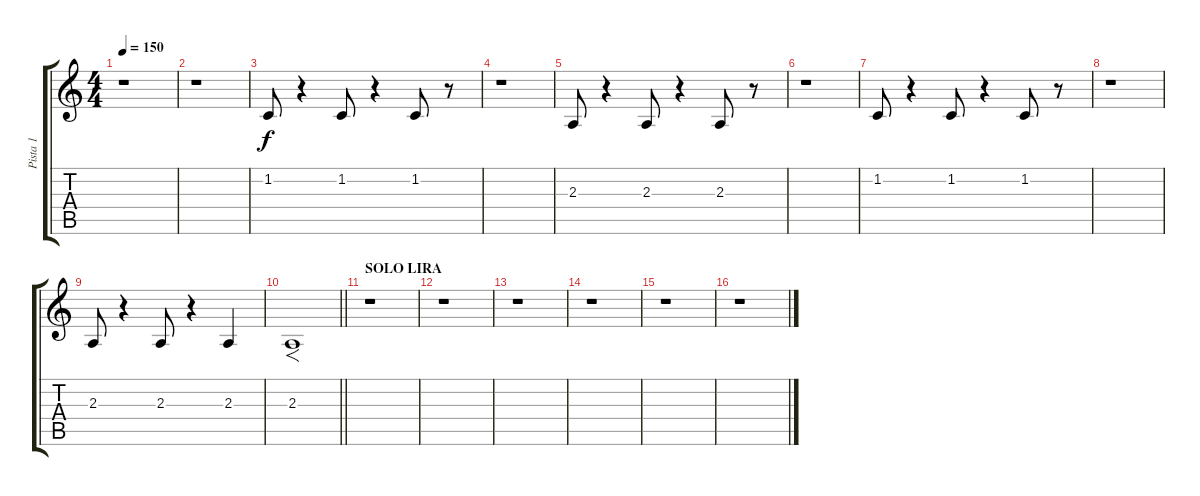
\track ("Pista 1" "Pista 1") {instrument trumpet}
\staff {score tabs}
\tuning (E4 B3 G3 D3 A2 E2) {hide}
\ts (4 4)
\tempo 150
\clef g2
\ks c
r.1{dy fff} |
r.1 |
1.2.8{dy f} r.4 1.2.8 r.4 1.2.8 r.8 |
r.1 |
2.3.8 r.4 2.3.8 r.4 2.3.8 r.8 |
r.1 |
1.2.8 r.4 1.2.8 r.4 1.2.8 r.8 |
r.1 |
2.3.8 r.4 2.3.8 r.4 2.3.4 |
\barLineRight lightlight
2.3.1{f} |
\section ("" "SOLO LIRA")
r.1 |
r.1 |
r.1 |
r.1 |
r.1 |
r.1
